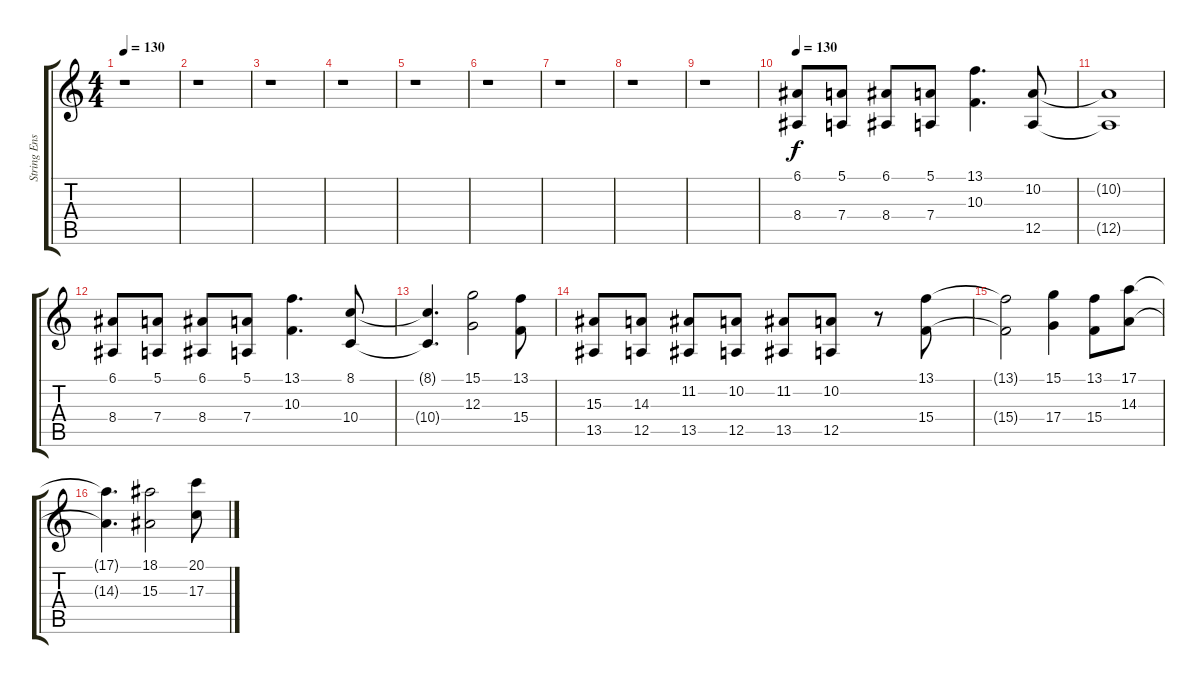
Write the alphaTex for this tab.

\track ("String Ensemble 1" "String Ens") {instrument stringensemble1}
\staff {score tabs}
\tuning (E4 B3 G3 D3 A2 E2) {hide}
\ts (4 4)
\tempo 130
\clef g2
\ks c
r.1{dy f} |
r.1 |
r.1 |
r.1 |
r.1 |
r.1 |
r.1 |
r.1 |
r.1 |
\tempo 130
(6.1 8.4).8 (5.1 7.4).8 (6.1 8.4).8 (5.1 7.4).8 (13.1 10.3).4{d} (10.2 12.5).8 |
(10.2{t} 12.5{t}).1 |
(6.1 8.4).8 (5.1 7.4).8 (6.1 8.4).8 (5.1 7.4).8 (13.1 10.3).4{d} (8.1 10.4).8 |
(8.1{t} 10.4{t}).4{d} (15.1 12.3).2 (13.1 15.4).8 |
(15.3 13.5).8 (14.3 12.5).8 (11.2 13.5).8 (10.2 12.5).8 (11.2 13.5).8 (10.2 12.5).8 r.8 (13.1 15.4).8 |
(13.1{t} 15.4{t}).2 (15.1 17.4).4 (13.1 15.4).8 (17.1 14.3).8 |
(17.1{t} 14.3{t}).4{d} (18.1 15.3).2 (20.1 17.3).8
